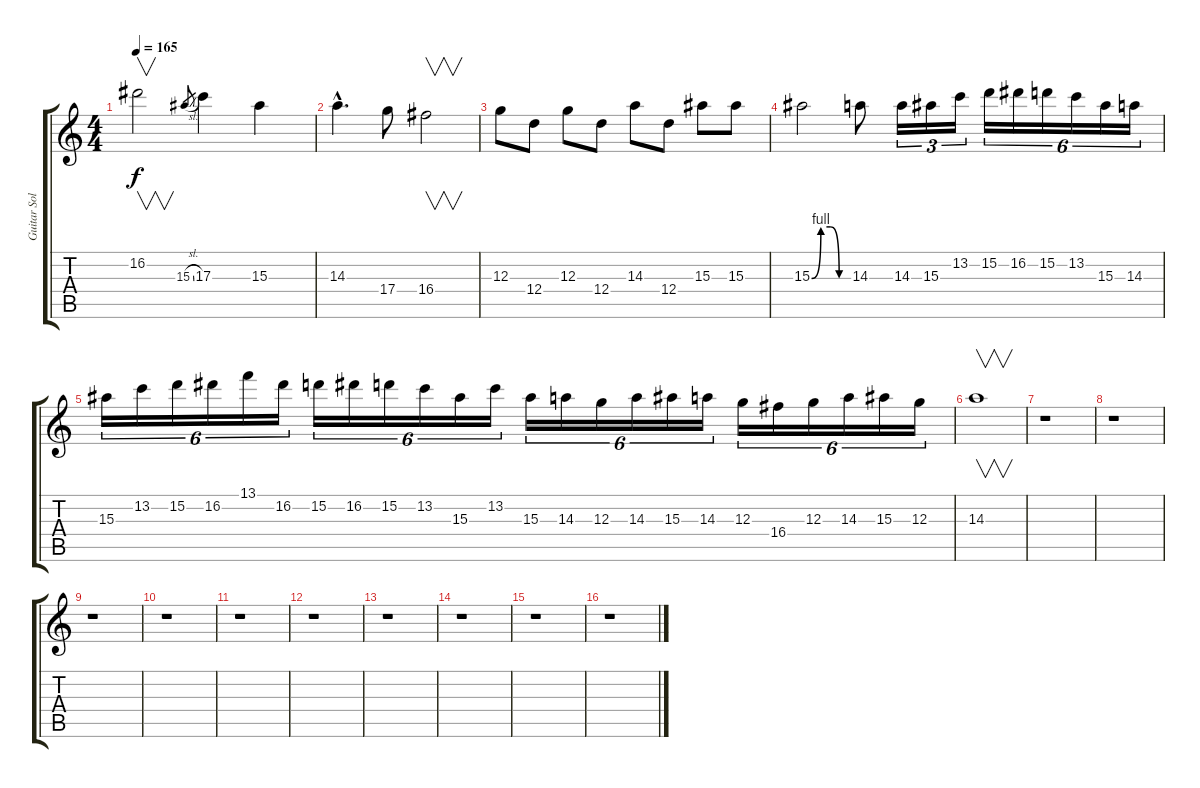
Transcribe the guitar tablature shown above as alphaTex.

\track ("Guitar Solo" "Guitar Sol") {instrument distortionguitar}
\staff {score tabs}
\tuning (E4 B3 G3 D3 A2 E2) {hide}
\ts (4 4)
\tempo 165
\clef g2
\ks c
16.2.2{v dy f} 15.3{sl}.8{gr} 17.3.4 15.3.4 |
14.3{hac}.4{d} 17.4.8 16.4.2{v} |
12.3.8 12.4.8 12.3.8 12.4.8 14.3.8 12.4.8 15.3.8 15.3.8 |
15.3{be (custom 0 0 15 4 30 4 45 0 60 0)}.2 14.3.8 14.3.16{tu (3 2)} 15.3.16{tu (3 2)} 13.2.16{tu (3 2)} 15.2.16{tu (6 4)} 16.2.16{tu (6 4)} 15.2.16{tu (6 4)} 13.2.16{tu (6 4)} 15.3.16{tu (6 4)} 14.3.16{tu (6 4)} |
15.3.16{tu (6 4)} 13.2.16{tu (6 4)} 15.2.16{tu (6 4)} 16.2.16{tu (6 4)} 13.1.16{tu (6 4)} 16.2.16{tu (6 4)} 15.2.16{tu (6 4)} 16.2.16{tu (6 4)} 15.2.16{tu (6 4)} 13.2.16{tu (6 4)} 15.3.16{tu (6 4)} 13.2.16{tu (6 4)} 15.3.16{tu (6 4)} 14.3.16{tu (6 4)} 12.3.16{tu (6 4)} 14.3.16{tu (6 4)} 15.3.16{tu (6 4)} 14.3.16{tu (6 4)} 12.3.16{tu (6 4)} 16.4.16{tu (6 4)} 12.3.16{tu (6 4)} 14.3.16{tu (6 4)} 15.3.16{tu (6 4)} 12.3.16{tu (6 4)} |
14.3.1{v} |
r.1 |
r.1 |
r.1 |
r.1 |
r.1 |
r.1 |
r.1 |
r.1 |
r.1 |
r.1
